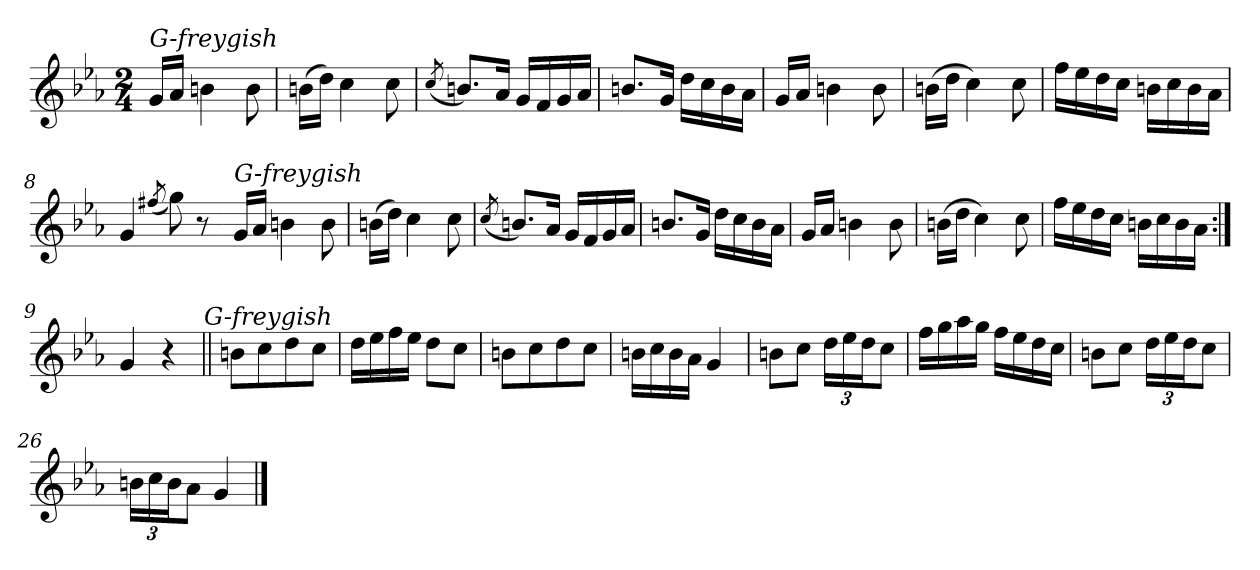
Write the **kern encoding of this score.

**kern
*part1
*staff1
*clefG2
*k[b-e-a-]
*M2/4
=1
!LO:TX:a:i:t=G-freygish
16gLL
16a-JJ
4bn
8b
=2
(16bnLL
16ddJJ)
4cc
8cc
=3
(8qcc/
8.bnL)
16a-Jk
16gLL
16f
16g
16a-JJ
=4
8.bnL
16gJk
16ddLL
16cc
16b
16a-JJ
=5
16gLL
16a-JJ
4bn
8b
=6
(16bnLL
16ddJJ
4cc)
8cc
=7
16ffLL
16ee-
16dd
16ccJJ
16bnLL
16cc
16b
16a-JJ
=8
4g
(8qff#X/
8gg)
8r
=1-
!LO:TX:a:i:t=G-freygish
16gLL
16a-JJ
4bn
8b
=2
(16bnLL
16ddJJ)
4cc
8cc
=3
(8qcc/
8.bnL)
16a-Jk
16gLL
16f
16g
16a-JJ
=4
8.bnL
16gJk
16ddLL
16cc
16b
16a-JJ
=5
16gLL
16a-JJ
4bn
8b
=6
(16bnLL
16ddJJ
4cc)
8cc
=7
16ffLL
16ee-
16dd
16ccJJ
16bnLL
16cc
16b
16a-JJ
=9:|!
4g
4r
!LO:TX:a:i:t=G-freygish
=19||
8bnL
8cc
8dd
8ccJ
=20
16ddLL
16ee-
16ff
16ee-JJ
8ddL
8ccJ
=21
8bnL
8cc
8dd
8ccJ
=22
16bnLL
16cc
16b
16a-JJ
4g
=23
8bnL
8ccJ
24ddLL
24ee-
24ddJ
8ccJ
=24
16ffLL
16gg
16aa-
16ggJJ
16ffLL
16ee-
16dd
16ccJJ
=25
8bnL
8ccJ
24ddLL
24ee-
24ddJ
8ccJ
=26
24bnLL
24cc
24bJ
8a-J
4g
==
*-
